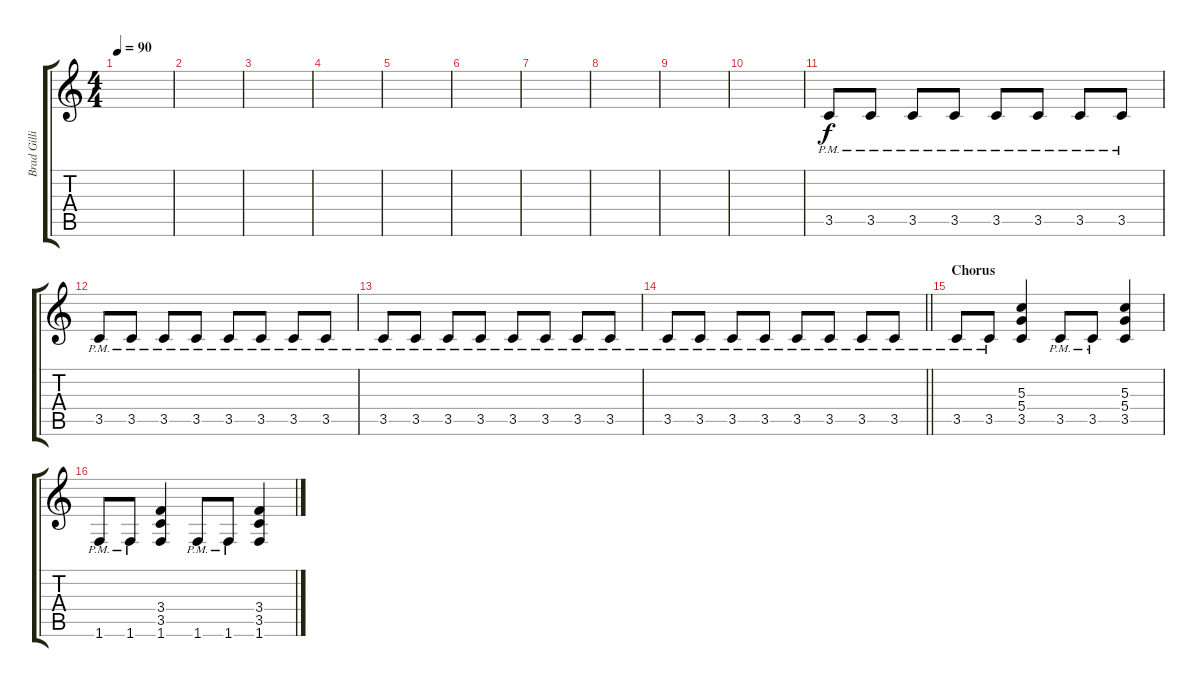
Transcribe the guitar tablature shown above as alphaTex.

\track ("Brad Gillis" "Brad Gilli") {instrument overdrivenguitar}
\staff {score tabs}
\tuning (E4 B3 G3 D3 A2 E2) {hide}
\ts (4 4)
\tempo 90
\clef g2
\ks c
|
|
|
|
|
|
|
|
|
|
3.5{pm}.8 3.5{pm}.8 3.5{pm}.8 3.5{pm}.8 3.5{pm}.8 3.5{pm}.8 3.5{pm}.8 3.5{pm}.8 |
3.5{pm}.8 3.5{pm}.8 3.5{pm}.8 3.5{pm}.8 3.5{pm}.8 3.5{pm}.8 3.5{pm}.8 3.5{pm}.8 |
3.5{pm}.8 3.5{pm}.8 3.5{pm}.8 3.5{pm}.8 3.5{pm}.8 3.5{pm}.8 3.5{pm}.8 3.5{pm}.8 |
\barLineRight lightlight
3.5{pm}.8 3.5{pm}.8 3.5{pm}.8 3.5{pm}.8 3.5{pm}.8 3.5{pm}.8 3.5{pm}.8 3.5{pm}.8 |
\section ("" "Chorus")
3.5{pm}.8 3.5{pm}.8 (5.3 5.4 3.5).4 3.5{pm}.8 3.5{pm}.8 (5.3 5.4 3.5).4 |
1.6{pm}.8 1.6{pm}.8 (3.4 3.5 1.6).4 1.6{pm}.8 1.6{pm}.8 (3.4 3.5 1.6).4
